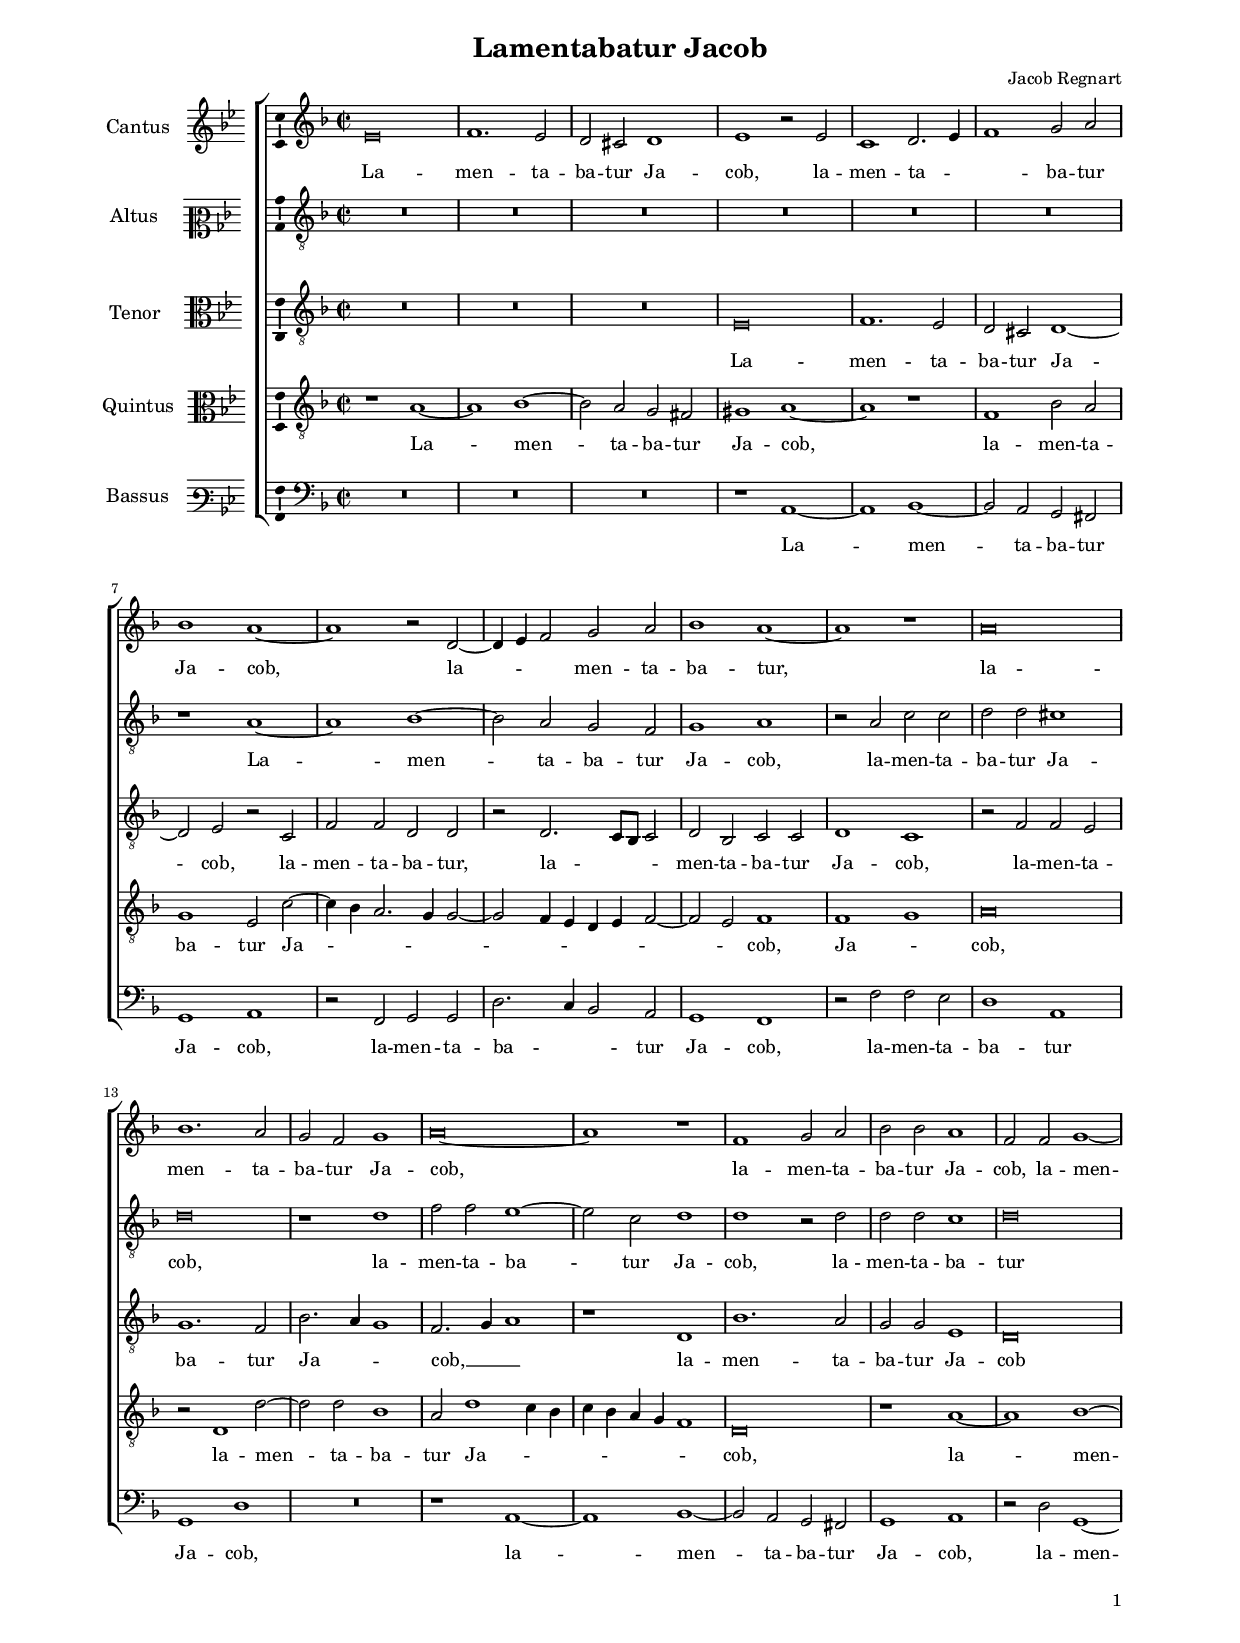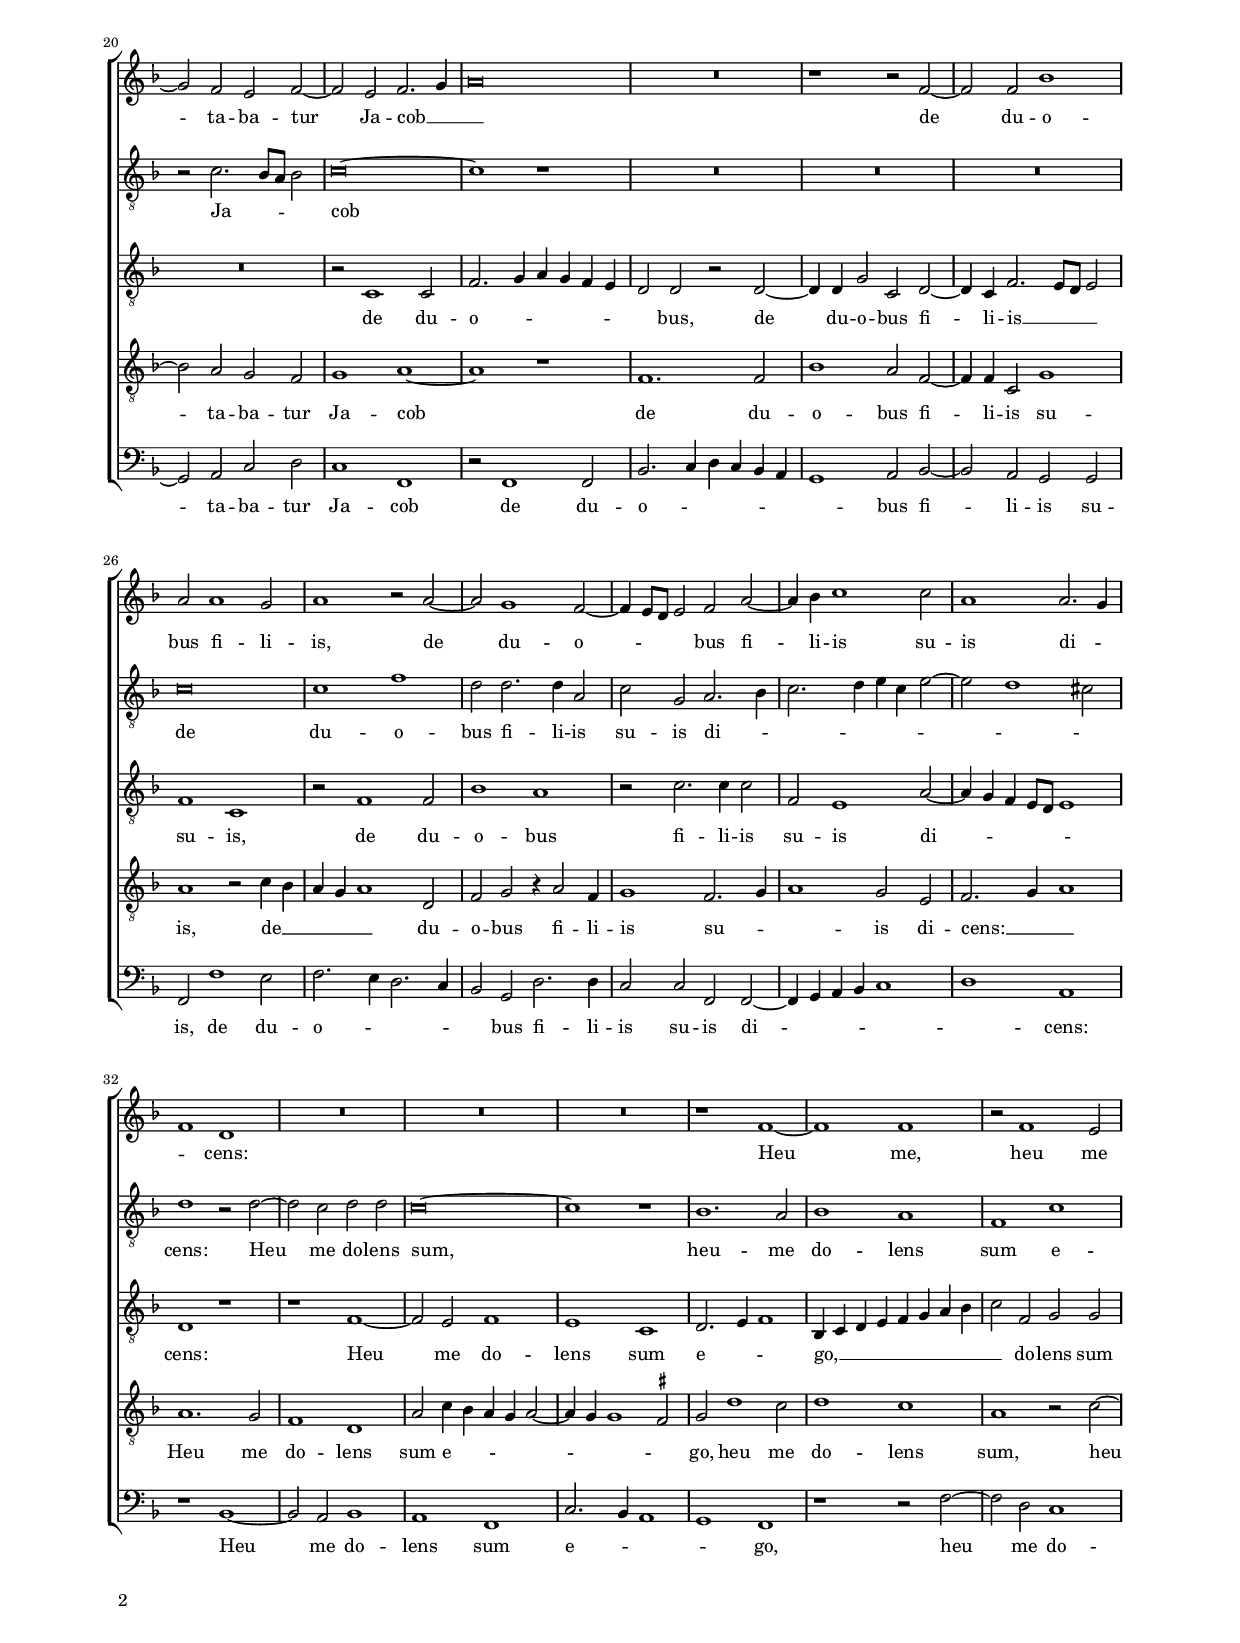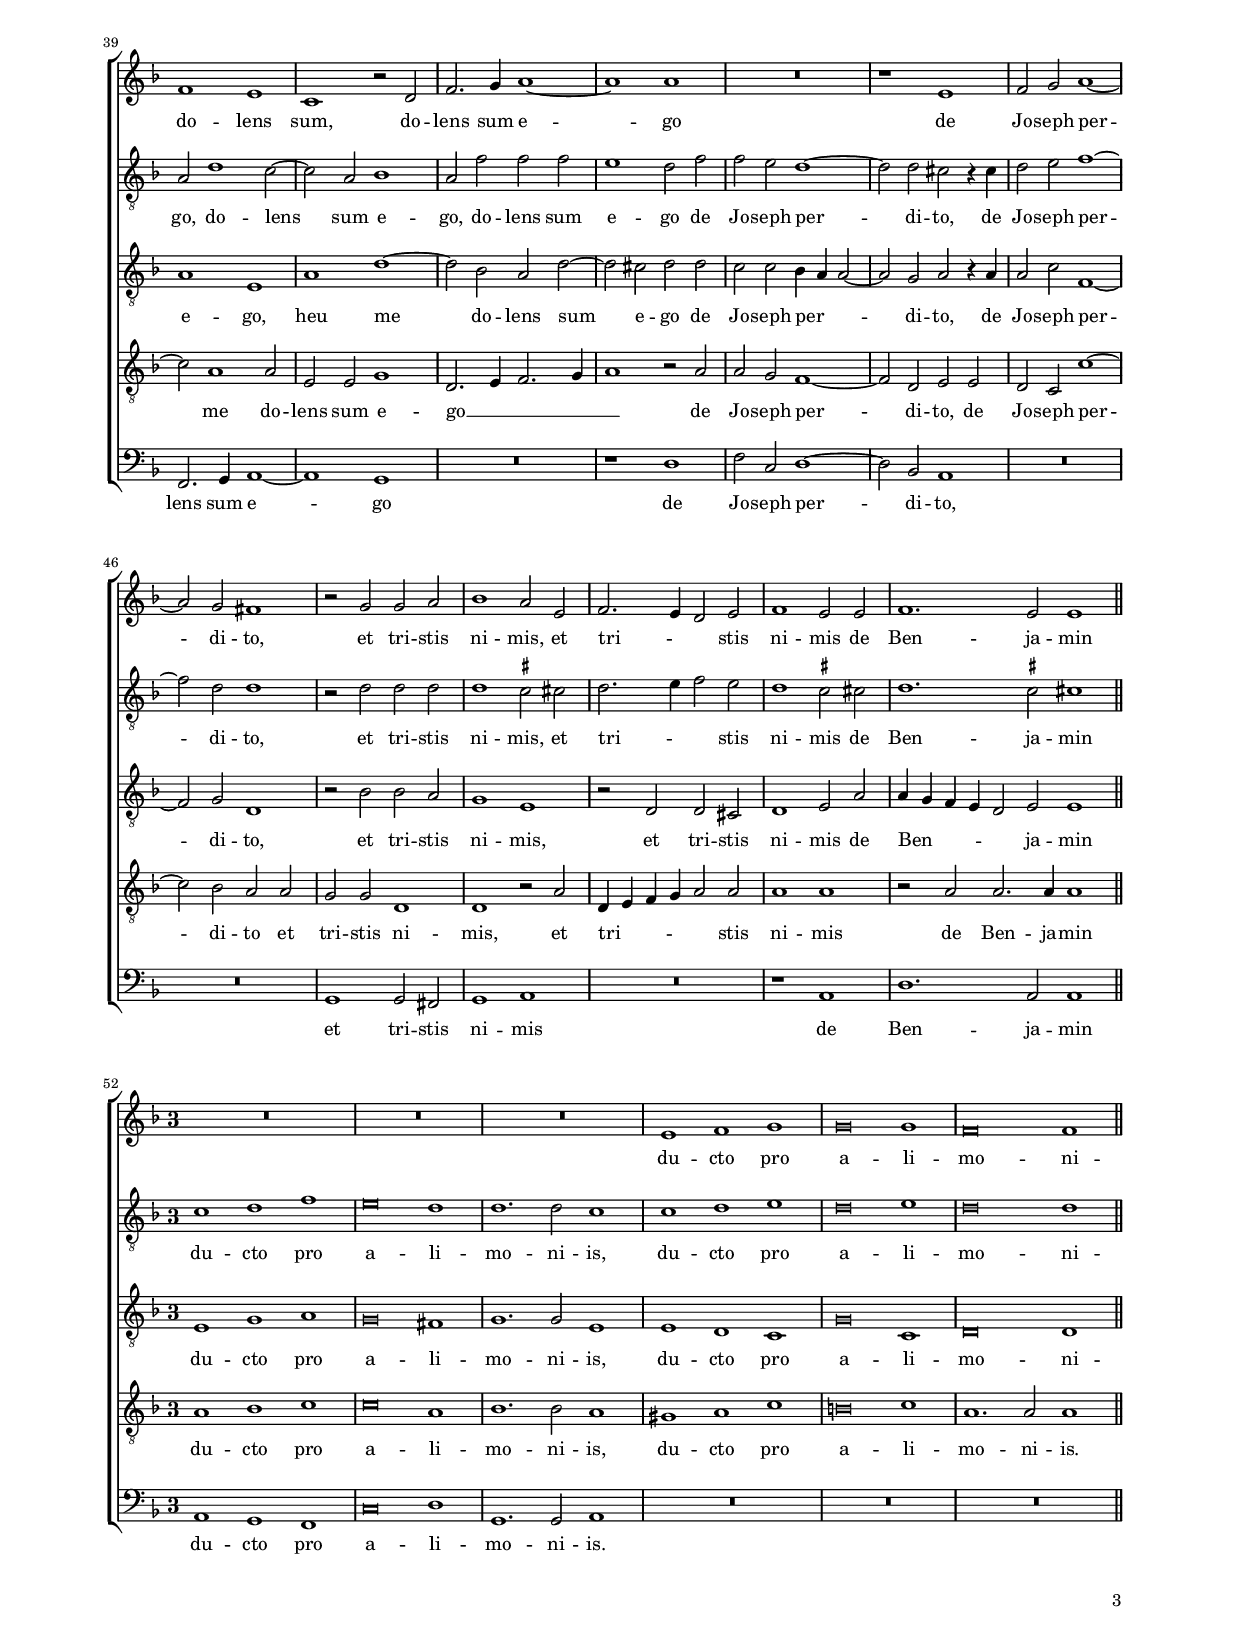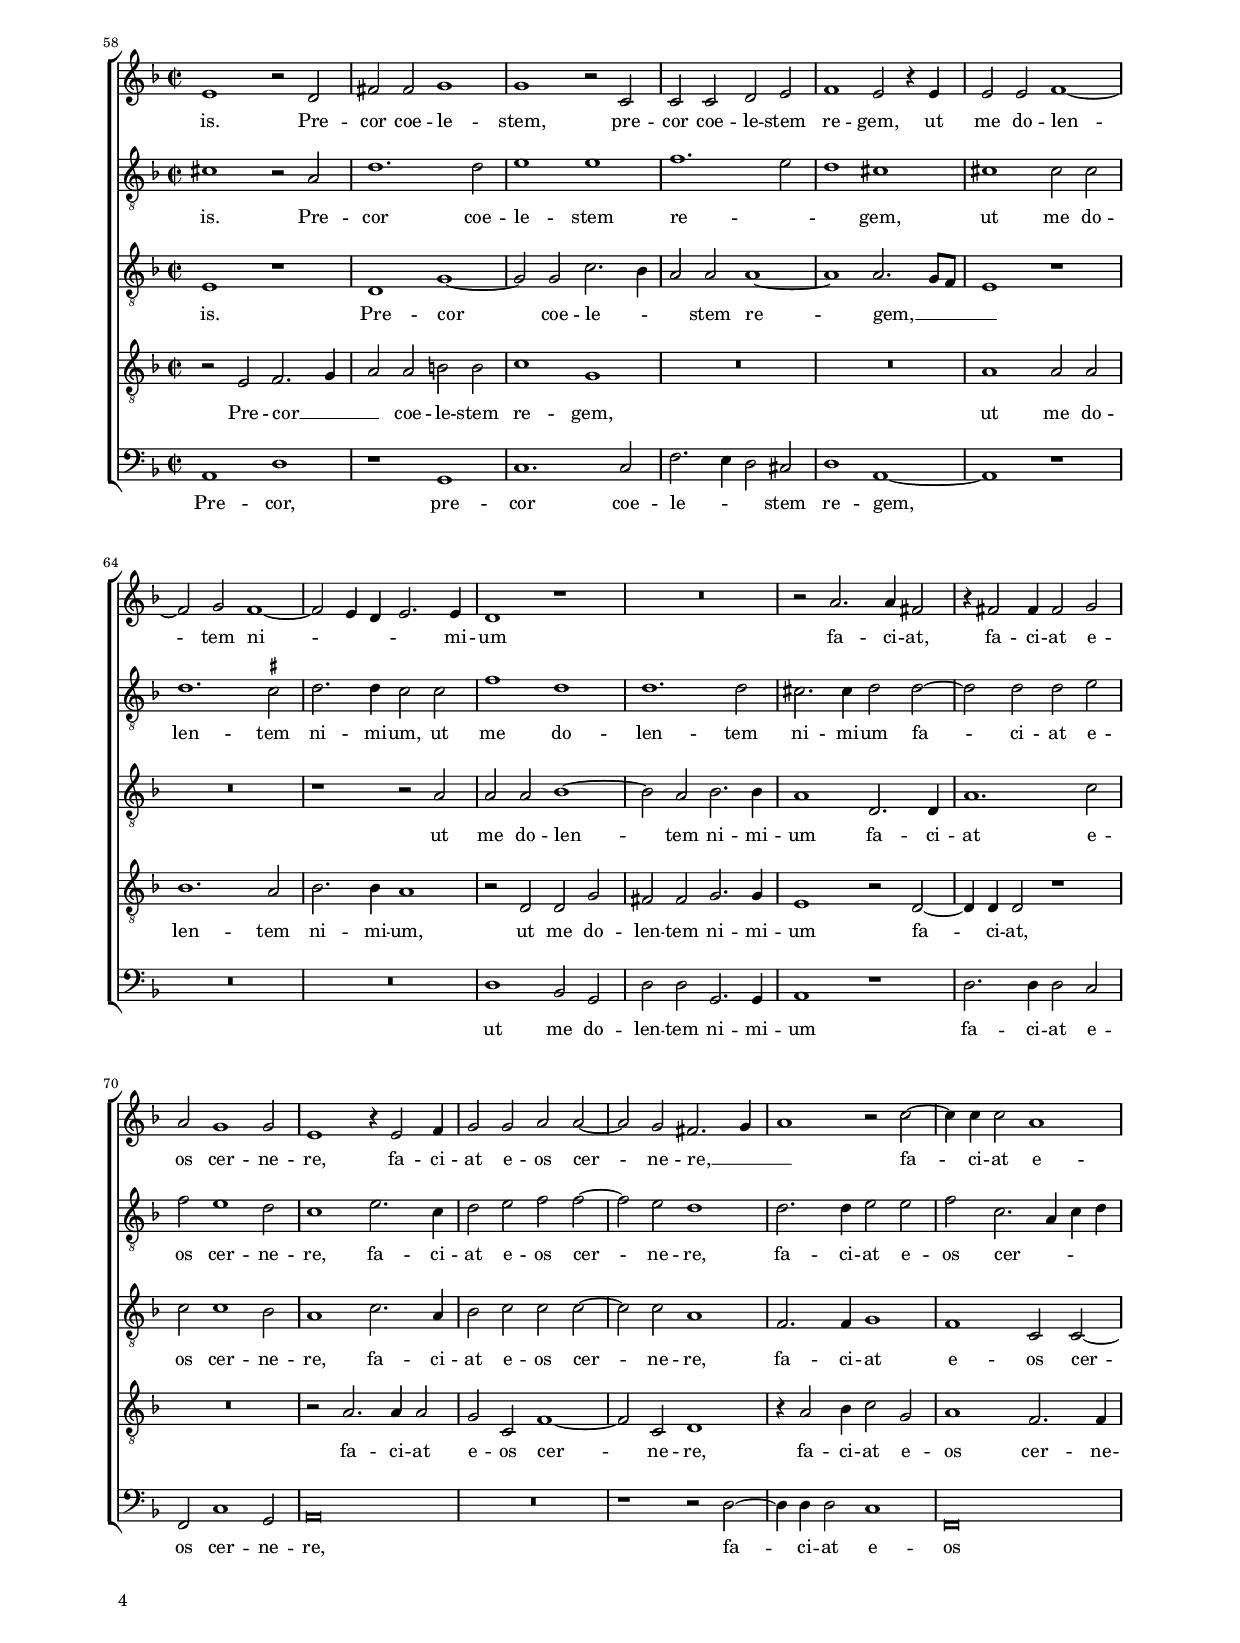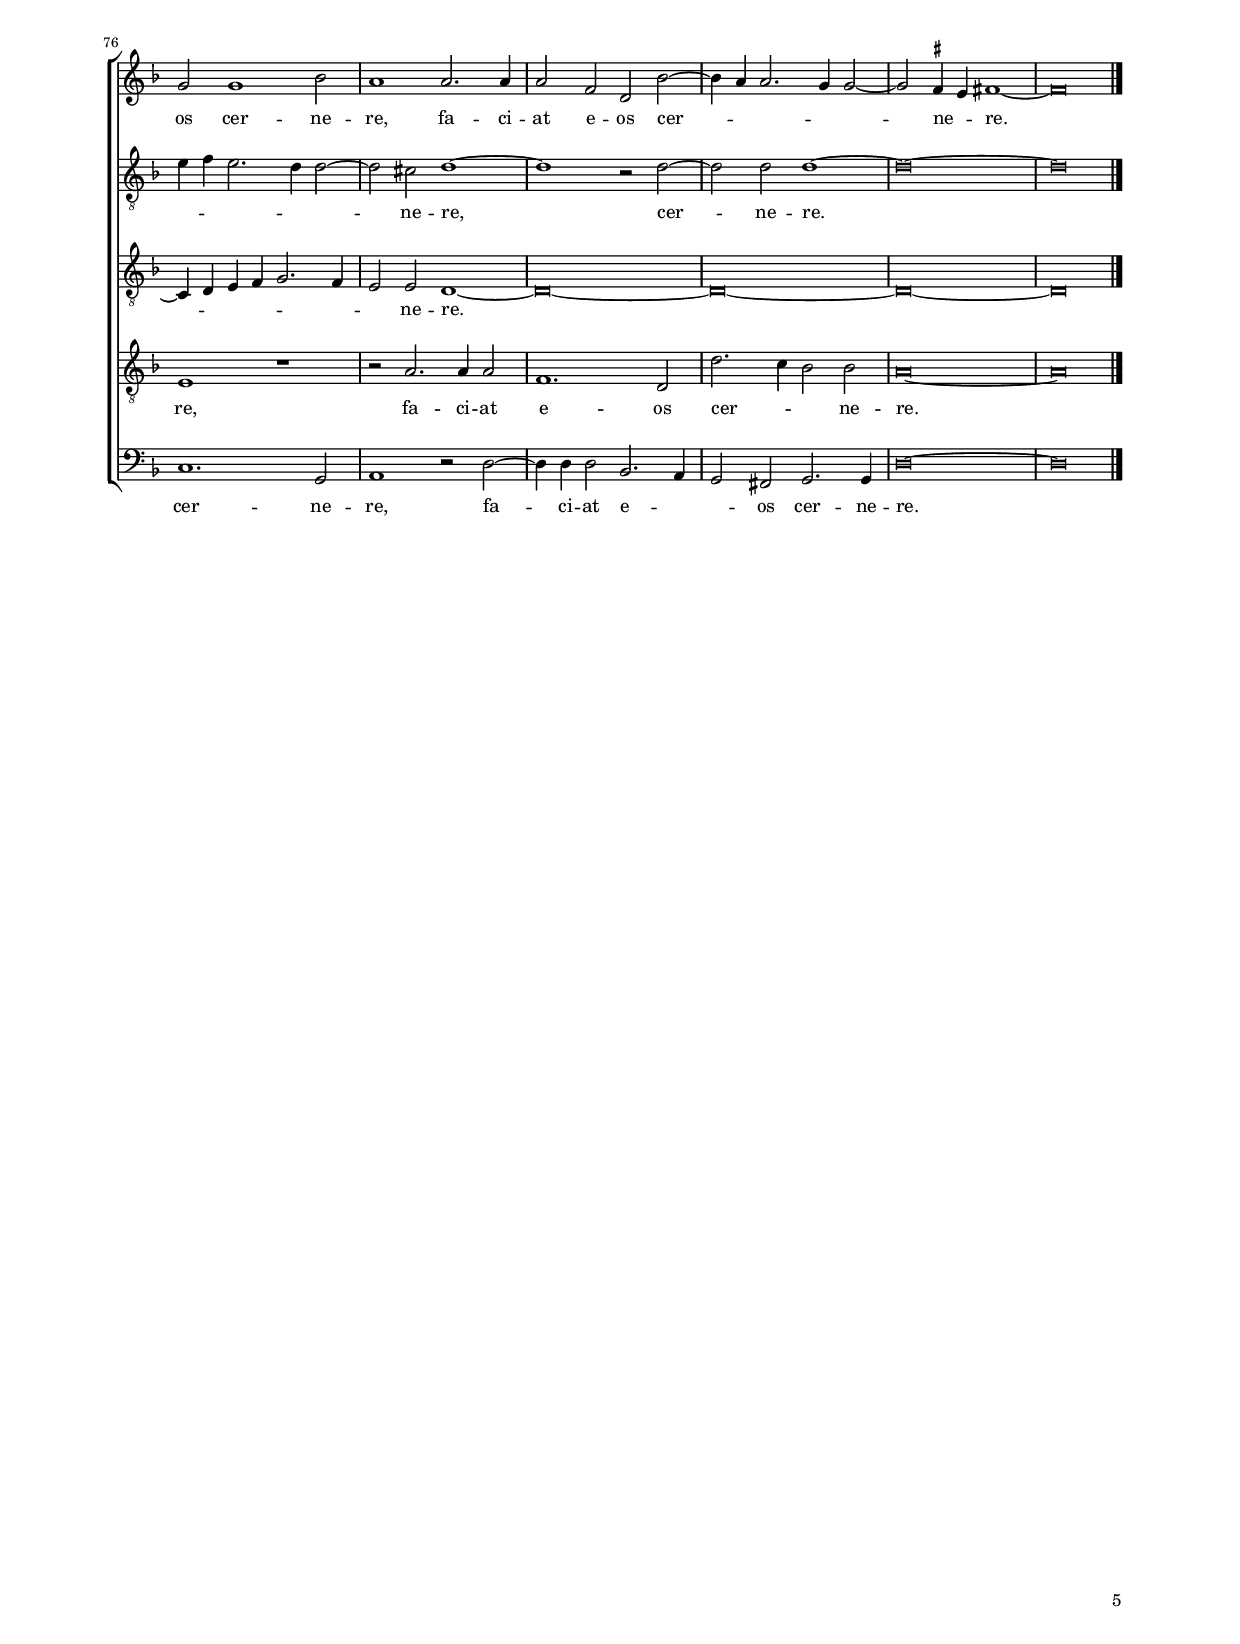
\header
{
  title="Lamentabatur Jacob"
  composer="Jacob Regnart"
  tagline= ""
}

\version "2.24.0"
\language deutsch
#(set-global-staff-size 15)
% #(set-default-paper-size "letter")
#(ly:set-option 'point-and-click #f)


\paper
	{
	top-margin = 1.8 \cm
	bottom-margin = 1.2 \cm
	left-margin = 2 \cm
	right-margin = 2 \cm
	ragged-bottom = ##f
	ragged-last-bottom = ##t
	print-page-number = ##f
	system-system-spacing = #'((basic-distance . 16) (minimum-distance . 14) (padding . 5) (strechability . 150))
	oddFooterMarkup=\markup   \fill-line { "" \fromproperty #'page:page-number-string }
	evenFooterMarkup=\markup  \fill-line { \fromproperty #'page:page-number-string "" }
	last-bottom-spacing = #'((basic-distance . 12) (minimum-distance . 7) (padding . 4))
%	systems-per-page = 3
%	page-count = 3
%	min-systems-per-page = 3
%	print-all-headers = ##t
%	print-first-page-number = ##t
%	first-page-number = 1
	}

	
global = {
	\key b \major
	\time 2/2 \set Score.measureLength = #(ly:make-moment 2/1)
	\set Score.tempoHideNote = ##t
	\tempo 2 = 80
	\skip 1*2*50 \set Score.measureLength = #(ly:make-moment 3/1)
	\skip 1*3 \bar "||" \break
	\time 3/1 \once \override Score.TimeSignature.style = #'single-digit
	\tempo 1 = 80
	\skip 1*3*6 \bar "||" \break
	\time 2/2 \set Score.measureLength = #(ly:make-moment 2/1)
	\tempo 2 = 80
	\skip 1*2*24 \bar "|."
	}

	ficta = { \once \set suggestAccidentals = ##t }

	forget = #(define-music-function (music) (ly:music?) #{
		\accidentalStyle forget
		$music
		\accidentalStyle default
		#})



incipitcantus = \markup { \score {
	{
	\set Staff.instrumentName = \markup { \fontsize #1 "Cantus" }
	\key b \major
	\clef violin
	s4 \bar ""
	}
	\layout  {
	raggedright = ##t
	indent = 1.6 \cm
	line-width = 2.2\cm
	\context { \Staff \remove Time_signature_engraver }
	\override Staff.Clef.Y-extent = #'(0 . 0)
	}} \hspace #1 }

      
incipitaltus = \markup { \score {
	{
	\set Staff.instrumentName = \markup { \fontsize #1 "Altus" }
	\key b \major
	\clef mezzosoprano
	s4 \bar ""
	}
	\layout  {
	raggedright = ##t
	indent = 1.6 \cm
	line-width = 2.2\cm
	\context { \Staff \remove Time_signature_engraver }
	\override Staff.Clef.Y-extent = #'(0 . 0)
	}} \hspace #1 }


incipittenor = \markup { \score {
	{
	\set Staff.instrumentName = \markup { \fontsize #1 "Tenor" }
	\key b \major
	\clef alto
	s4 \bar ""
	}
	\layout  {
	raggedright = ##t
	indent = 1.6 \cm
	line-width = 2.2\cm
	\context { \Staff \remove Time_signature_engraver }
	\override Staff.Clef.Y-extent = #'(0 . 0)
	}} \hspace #1 }
      
      
incipitquintus = \markup { \score {
	{
	\set Staff.instrumentName = \markup { \fontsize #1 "Quintus" }
	\key b \major
	\clef alto
	s4 \bar ""
	}
	\layout  {
	raggedright = ##t
	indent = 1.6 \cm
	line-width = 2.2\cm
	\context { \Staff \remove Time_signature_engraver }
	\override Staff.Clef.Y-extent = #'(0 . 0)
	}} \hspace #1 }
      
      
incipitbassus = \markup { \score {
	{
	\set Staff.instrumentName = \markup { \fontsize #1 "Bassus" }
	\key b \major
	\clef varbaritone
	s4 \bar ""
	}
	\layout  {
	raggedright = ##t
	indent = 1.6 \cm
	line-width = 2.2\cm
	\context { \Staff \remove Time_signature_engraver }
	\override Staff.Clef.Y-extent = #'(0 . 0)
	}} \hspace #1 }


cantus =  \relative c''
	{
	a\breve
	b1. a2	
	g2 fis g1
	a1 r2 a
%5
	f1 g2. a4 |
	b1 c2 d
	es1 d~
	d1 r2 g,~
	g4 a b2 c d
%10
	es1 d~ |
	d1 r
	d\breve
	es1. d2
	c2 b c1
%15
	d\breve~ |
	d1 r
	b1 c2 d
	es2 es d1
	b2 b c1~
%20
	c2 b a b~ |
	b2 a b2. c4
	d\breve
	R\breve
	r1 r2 b~ |
%25
	b2 b es1
	d2 d1 c2
	d1 r2 d~
	d2 c1 b2~
	b4 a8 g a2 b d~ |
%30
	d4 es f1 f2
	d1 d2. c4
	b1 g
	R\breve
	R\breve |
%35
	R\breve
	r1 b~
	b1 b
	r2 b1 a2
	b1 a |
%40
	f1 r2 g
	b2. c4 d1~
	d1 d
	R\breve
	r1 a |
%45
	b2 c d1~
	d2 c h1
	r2 c c d
	es1 d2 a
	b2. a4 g2 a |
%50
	b1 a2 a
	b1. a2 a1
% Triple time
	R\breve.
	R\breve.
	R\breve. |
%55
	a1 b c
	c\breve c1
	b\breve b1
% End of triple time
	a1 r2 g
	h2 h c1 |
%60
	c1 r2 f,
	f2 f g a
	b1 a2 r4 a
	a2 a b1~
	b2 c b1~ |
%65
	b2 a4 g a2. a4
	g1 r
	R\breve
	r2 d'2. d4 h2
	r4 h2 h4 h2 c |
%70
	d2 c1 c2
	a1 r4 a2 b4
	c2 c d d~
	d2 c h2. c4
	d1 r2 f~ |
%75
	f4 f f2 d1
	c2 c1 es2
	d1 d2. d4
	d2 b g es'~
        es4 d d2. c4 c2~ |
%80
	c2 \ficta h4 a h!1~
	h\breve |
	}


altus =  \relative c'
	{
	R\breve
	R\breve
	R\breve
	R\breve
%5
	R\breve |
	R\breve
	r1 d~
	d1 es~
	es2 d c b
%10
	c1 d |
	r2 d f f
	g2 g fis1
	g\breve
	r1 g
%15
	b2 b a1~ |
	a2 f g1
	g1 r2 g
	g2 g f1
	g\breve
%20
	r2 f2. es8 d es2 |
	f\breve~
	f1 r
	R\breve
	R\breve
%25
	R\breve |
	f\breve
	f1 b
	g2 g2. g4 d2	
	f2 c d2. es4
%30
	f2. g4 a4 f a2~ |
	a2 g1 fis2
	g1 r2 g~
	g2 f g g
	f\breve~
%35
	f1 r |
	es1. d2
	es1 d
	b1 f'
	d2 g1 f2~
%40
	f2 d es1 |
	d2 b' b b
	a1 g2 b
	b2 a g1~
	g2 g fis r4 fis
%45
	g2 a b1~ |
	b2 g g1
	r2 g g g
	g1 \ficta fis2 fis!
	g2. a4 b2 a
%50
	g1 \ficta fis2 fis! |
	g1. \ficta fis2 fis!1
% Triple time
	f1 g b
	a\breve g1
	g1. g2 f1
%55
	f1 g a |
	g\breve a1
	g\breve g1
% End of triple time
	fis1 r2 d
	g1. g2
%60
	a1 a |
	b1. a2
	g1 fis
	fis1 fis2 fis
	g1. \ficta fis2
%65
	g2. g4 f2 f |
	b1 g
	g1. g2
	fis2. fis4 g2 g~
	g2 g g a
%70
	b2 a1 g2 |
	f1 a2. f4
	g2 a b b~
	b2 a g1
	g2. g4 a2 a
%75
	b2 f2. d4 f g |
	a4 b a2. g4 g2~
	g2 fis g1~
	g1 r2 g~
	g2 g g1~
%80
	g\breve~
	g\breve |
	}


tenor =  \relative c'
	{
	R\breve
	R\breve
	R\breve
	a\breve
%5
	b1. a2 |
	g2 fis g1~
	g2 a r f
	b2 b g g
	r2 g2. f8 es f2
%10
	g2 es f f |
	g1 f
	r2 b b a
	c1. b2
	es2. d4 c1
%15
	b2. c4 d1 |
	r1 g,
	es'1. d2
	c2 c a1
	g\breve
%20
	R\breve |
	r2 f1 f2
	b2. c4 d c b a
	g2 g r g~
	g4 g c2 f, g~
%25
	g4 f b2. a8 g a2 |
	b1 f
	r2 b1 b2
	es1 d
	r2 f2. f4 f2
%30
	b,2 a1 d2~ |
	d4 c b a8 g a1
	g1 r
	r1 b~
	b2 a b1
%35
	a1 f |
	g2. a4 b1
	es,4 f g a b c d es	
	f2 b, c c
	d1 a
%40
	d1 g~ |
	g2 es d g~
	g2 fis g g
	f2 f es4 d d2~
	d2 c d2 r4 d
%45
	d2 f b,1~ |
	b2 c g1
	r2 es' es d
	c1 a
	r2 g g fis
%50
	g1 a2 d |
	d4 c b a g2 a a1
% Triple time
	a1 c d
	c\breve h1
	c1. c2 a1
%55
	a1 g f |
	c'\breve f,1
	g\breve g1
% End of triple time
	a1 r
	g1 c~
%60
	c2 c f2. es4 |
	d2 d d1~
	d1 d2. c8 b
	a1 r
	R\breve
%65
	r1 r2 d |
	d2 d es1~
	es2 d es2. es4
	d1 g,2. g4
	d'1. f2
%70
	f2 f1 es2 |
	d1 f2. d4
	es2 f f f~
	f2 f d1
	b2. b4 c1
%75
	b1 f2 f~ |
	f4 g a b c2. b4
	a2 a g1~
	g\breve~
	g\breve~
%80
	g\breve~
	g\breve |
	}


quintus  =  \relative c'
	{
	r1 d~
	d1 es~
	es2 d c h
	cis1 d~
%5
	d1 r |
	b1 es2 d
	c1 a2 f'~ 
	f4 es4 d2. c4 c2~
	c2 b4 a g4 a b2~
%10
	b2 a b1 |
	b1 c
	d\breve
	r2 g,1 g'2~
	g2 g2 es1
%15
	d2 g1 f4 es |
	f4 es d c b1
	g\breve
	r1 d'~
	d1 es~
%20
	es2 d c2 b |
	c1 d~
	d1 r
	b1. b2
	es1 d2 b~
%25
	b4 b4 f2 c'1 |
	d1 r2 f4 es
	d4 c d1 g,2 
	b2 c r4 d2 b4
	c1 b2. c4
%30
	d1 c2 a |
	b2. c4 d1
	d1. c2
	b1 g
	d'2 f4 es d4 c d2~
%35
	d4 c4 c1 \ficta h2 |
	c2 g'1 f2
	g1 f
	d1 r2 f~
	f2 d1 d2
%40
	a2 a c1 |
	g2. a4 b2. c4
	d1 r2 d
	d2 c b1~
	b2 g a a
%45
	g2 f f'1~ |
	f2 es d d
	c2 c g1
	g1 r2 d'
	g,4 a b c d2 d
%50
	d1 d |
	r2 d d2. d4 d1
% Triple time
	d1 es f
	f\breve d1
	es1. es2 d1
%55
	cis1 d f |
	e\breve f1
	d1. d2 d1
% End of triple time
	r2 a b2. c4
	d2 d e e
%60
	f1 c |
	R\breve
	R\breve
	d1 d2 d
	es1. d2
%65
	es2. es4 d1 |
	r2 g, g c
	h2 h c2. c4
	a1 r2 g~
	g4 g g2 r1
%70
	R\breve |
	r2 d'2. d4 d2
	c2 f, b1~
	b2 f g1
	r4 d'2 es4 f2 c
%75
	d1 b2. b4 |
	a1 r
	r2 d2. d4 d2
	b1. g2
	g'2. f4 es2 es
%80
	d\breve~
	d\breve |
	}


bassus  =  \relative c
	{
	R\breve
	R\breve
	R\breve
	r1 d~
%5
	d1 es~ |
	es2 d c h
	c1 d
	r2 b c c
	g'2. f4 es2 d
%10
	c1 b |
	r2 b' b a
	g1 d
	c1 g'
	R\breve
%15
	r1 d~ |
	d1 es~
	es2 d c h
	c1 d
	r2 g c,1~
%20
	c2 d f g |
	f1 b,
	r2 b1 b2
	es2. f4 g f es d
	c1 d2 es~
%25
	es2 d c c |
	b2 b'1 a2
	b2. a4 g2. f4
	es2 c g'2. g4
	f2 f b, b~
%30
	b4 c d es f1 |
	g1 d
	r1 es~
	es2 d es1
	d1 b
%35
	f'2. es4 d1 |
	c1 b
	r1 r2 b'~
	b2 g f1
	b,2. c4 d1~
%40
	d1 c |
	R\breve
	r1 g'
	b2 f g1~
	g2 es d1
%45
	R\breve |
	R\breve
	c1 c2 h
	c1 d
	R\breve
%50
	r1 d |
	g1. d2 d1
% Triple time
	d1 c b
	f'\breve g1
	c,1. c2 d1
%55
	R\breve. |
	R\breve.
	R\breve.
% End of triple time
	d1 g
	r1 c,
%60
	f1. f2 |
	b2. a4 g2 fis
	g1 d~
	d1 r
	R\breve
%65
	R\breve |
	g1 es2 c
	g'2 g c,2. c4
	d1 r
	g2. g4 g2 f
%70
	b,2 f'1 c2 |
	d\breve
	R\breve
	r1 r2 g~
	g4 g g2 f1
%75
	b,\breve |
	f'1. c2
	d1 r2 g~
	g4 g g2 es2. d4
	c2 h c2. c4
%80
	g'\breve~
	g\breve |
	}


lyricscantus = \lyricmode {
	La -- men -- ta -- ba -- tur Ja -- cob,
        la -- men -- ta -- _ _ ba -- tur Ja -- cob,
        la -- _ _ men -- ta -- ba -- tur,
        la -- men -- ta -- ba -- tur Ja -- cob,
        la -- men -- ta -- ba -- tur Ja -- cob,
        la -- men -- ta -- ba -- tur Ja -- cob __ _ _
        de du -- o -- bus fi -- li -- is,
        de du -- o -- _ _ _ bus fi -- li -- is su -- is di -- _ _ cens:
        Heu me,
        heu me
        do -- lens sum,
        do -- lens sum e -- go de Jo -- seph per -- di -- to,
        et tri -- stis ni -- mis,
        et tri -- _ _ stis ni -- mis de Ben -- ja -- min
        du -- cto pro a -- li -- mo -- ni -- is.
        Pre -- cor coe -- le -- stem,
        pre -- cor coe -- le -- stem re -- gem,
        ut me do -- len -- tem ni -- _ _ _ mi -- um
        fa -- ci -- at,
        fa -- ci -- at e -- os cer -- ne -- re,
        fa -- ci -- at e -- os cer -- ne -- re, __ _ _
        fa -- ci -- at e -- os cer -- ne -- re,
        fa -- ci -- at e -- os cer -- _ _ _ _ ne -- _ re.
	}


lyricsaltus = \lyricmode {
	La -- men -- ta -- ba -- tur Ja -- cob,
        la -- men -- ta -- ba -- tur Ja -- cob,
        la -- men -- ta -- ba -- tur Ja -- cob,
        la -- men -- ta -- ba -- tur Ja -- _ _ _ cob
        de du -- o -- bus fi -- li -- is su -- is di -- _ _ _ _ _ _ _ _ cens:
        Heu me
        do -- lens sum,
        heu -- me
        do -- lens sum e -- go,
        do -- lens sum e -- go,
        do -- lens sum e -- go de Jo -- seph per -- di -- to,
        de Jo -- seph per -- di -- to,
        et tri -- stis ni -- mis,
        et tri -- _ _ stis ni -- mis de Ben -- ja -- min
        du -- cto pro a -- li -- mo -- ni -- is,
        du -- cto pro a -- li -- mo -- ni -- is.
        Pre -- cor coe -- le -- stem re -- _ _ gem,
        ut me do -- len -- tem ni -- mi -- um,
        ut me do -- len -- tem ni -- mi -- um
        fa -- ci -- at e -- os cer -- ne -- re,
        fa -- ci -- at e -- os cer -- ne -- re,
        fa -- ci -- at e -- os cer -- _ _ _ _ _ _ _ _ ne -- re,
        cer -- ne -- re.
	}


lyricstenor = \lyricmode {
	La -- men -- ta -- ba -- tur Ja -- cob,
        la -- men -- ta -- ba -- tur,
        la -- _ _ _ men -- ta -- ba -- tur Ja -- cob,
        la -- men -- ta -- ba -- tur Ja -- _ _ cob, __ _ _
        la -- men -- ta -- ba -- tur Ja -- cob
        de du -- o -- _ _ _ _ _ _ bus,
        de du -- o -- bus fi -- li -- is __ _ _ _ su -- is,
        de du -- o -- bus fi -- li -- is su -- is di -- _ _ _ _ _ cens:
        Heu me
        do -- lens sum e -- _ _ go, __ _ _ _ _ _ _ _ _ 
        do -- lens sum e -- go,
        heu me
        do -- lens sum e -- go de Jo -- seph per -- _ _ di -- to,
        de Jo -- seph per -- di -- to,
        et tri -- stis ni -- mis,
        et tri -- stis ni -- mis de Ben -- _ _ _ _ ja -- min
        du -- cto pro a -- li -- mo -- ni -- is,
        du -- cto pro a -- li -- mo -- ni -- is.
        Pre -- cor coe -- le -- _ _ stem re -- gem, __ _ _ _
        ut me do -- len -- tem ni -- mi -- um
        fa -- ci -- at e -- os cer -- ne -- re,
        fa -- ci -- at e -- os cer -- ne -- re,
        fa -- ci -- at e -- os cer -- _ _ _ _ _ _ ne -- re.
	}


lyricsquintus = \lyricmode {
	La -- men -- ta -- ba -- tur Ja -- cob,
        la -- men -- ta -- ba -- tur Ja -- _ _ _ _ _ _ _ _ _ _ cob,
        Ja -- _ cob,
        la -- men -- ta -- ba -- tur Ja -- _ _ _ _ _ _ _ cob,
        la -- men -- ta -- ba -- tur Ja -- cob
        de du -- o -- bus fi -- li -- is su -- is,
        de __ _ _ _ _ du -- o -- bus fi -- li -- is su -- _ _ is di -- cens: __ _ _
        Heu me
        do -- lens sum e -- _ _ _ _ _ _ _ go,
        heu me
        do -- lens sum,
        heu me
        do -- lens sum e -- go __ _ _ _ _ de Jo -- seph per -- di -- to,
        de Jo -- seph per -- di -- to
        et tri -- stis ni -- mis,
        et tri -- _ _ _ _ stis ni -- mis de Ben -- ja -- min
        du -- cto pro a -- li -- mo -- ni -- is,
        du -- cto pro a -- li -- mo -- ni -- is.
        Pre -- cor __ _ _ coe -- le -- stem re -- gem,
        ut me do -- len -- tem ni -- mi -- um,
        ut me do -- len -- tem ni -- mi -- um
        fa -- ci -- at,
        fa -- ci -- at e -- os cer -- ne -- re,
        fa -- ci -- at e -- os cer -- ne -- re,
        fa -- ci -- at e -- os cer -- _ _ ne -- re.
	}


lyricsbassus = \lyricmode {
	La -- men -- ta -- ba -- tur Ja -- cob,
        la -- men -- ta -- ba -- _ _ tur Ja -- cob,
        la -- men -- ta -- ba -- tur Ja -- cob,
        la -- men -- ta -- ba -- tur Ja -- cob,
        la -- men -- ta -- ba -- tur Ja -- cob
        de du -- o -- _ _ _ _ _ _ bus fi -- li -- is su -- is,
        de du -- o -- _ _ _ _ bus fi -- li -- is su -- is di -- _ _ _ _ _ cens:
        Heu me
        do -- lens sum e -- _ _ _ go,
        heu me
        do -- lens sum e -- go
        de Jo -- seph per -- di -- to,
        et tri -- stis ni -- mis de Ben -- ja -- min
        du -- cto pro a -- li -- mo -- ni -- is.
        Pre -- cor,
        pre -- cor coe -- le -- _ _ stem re -- gem,
        ut me do -- len -- tem ni -- mi -- um
        fa -- ci -- at e -- os cer -- ne -- re,
        fa -- ci -- at e -- os cer -- ne -- re,
        fa -- ci -- at e -- _ _ os cer -- ne -- re.
	}


\score
{  
	\transpose b f {
	\new ChoirStaff \with { \override StaffGrouper.staff-staff-spacing.basic-distance = #12 }
	<<

	\new Staff << \global
	\new Voice="v1" {
		\set Staff.instrumentName=\incipitcantus
%		\set Staff.instrumentName= "S"
		\set Staff.midiInstrument = "reed organ"
		\clef violin
		\cantus }
	\new Lyrics \lyricsto "v1" {\lyricscantus }
	>>


	\new Staff << \global
	\new Voice="v2" {
		\set Staff.instrumentName=\incipitaltus
%		\set Staff.instrumentName= "A"
		\set Staff.midiInstrument = "reed organ"
		\clef "G_8"
		\altus}
	\new Lyrics \lyricsto "v2" {\lyricsaltus }
	>>


	\new Staff << \global
	\new Voice="v3" {
		\set Staff.instrumentName=\incipittenor
%		\set Staff.instrumentName= "T"
		\set Staff.midiInstrument = "reed organ"
		\clef "G_8"
		\tenor }
	\new Lyrics \lyricsto "v3" {\lyricstenor }
	>>


	\new Staff << \global
	\new Voice="v5" {
		\set Staff.instrumentName=\incipitquintus
%		\set Staff.instrumentName= "Q"
		\set Staff.midiInstrument = "reed organ"
		\clef "G_8"
		\quintus}
	\new Lyrics \lyricsto "v5" {\lyricsquintus }
	>>


	\new Staff << \global
	\new Voice="v4" {
		\set Staff.instrumentName=\incipitbassus
%		\set Staff.instrumentName= "B"
		\set Staff.midiInstrument = "reed organ"
		\clef bass 
		\bassus }
	\new Lyrics \lyricsto "v4" {\lyricsbassus}
	>>

	>>
	} % transpose

	\layout
	{
	indent = 2.5\cm
	\context { \Lyrics \override VerticalAxisGroup.nonstaff-relatedstaff-spacing.padding = #1.4 }
%	\context { \Lyrics \override LyricText.font-size = #1 }
	\context { \Staff \override TimeSignature.break-visibility = #end-of-line-invisible }
	\context { \Staff \consists Ambitus_engraver }
	\context { \Score \override BarNumber.padding = #2 }
	\context { \Voice \override NoteHead.style = #'baroque }
	}

\midi
	{
    	
	}

}


% EOF
